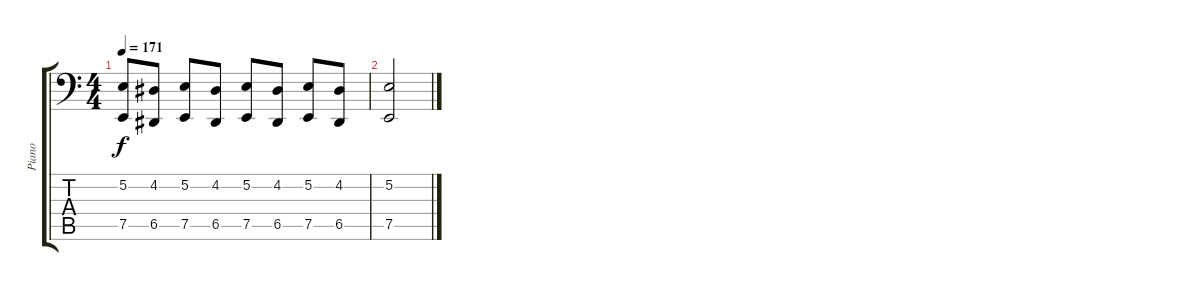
\track ("Piano" "Piano") {instrument electricgrandpiano}
\staff {score tabs}
\tuning (E3 B2 G2 D2 A1 E1) {hide}
\ts (4 4)
\tempo 171
\clef f4
\ks c
(5.2 7.5).8{dy f} (4.2 6.5).8 (5.2 7.5).8 (4.2 6.5).8 (5.2 7.5).8 (4.2 6.5).8 (5.2 7.5).8 (4.2 6.5).8 |
(5.2 7.5).2
